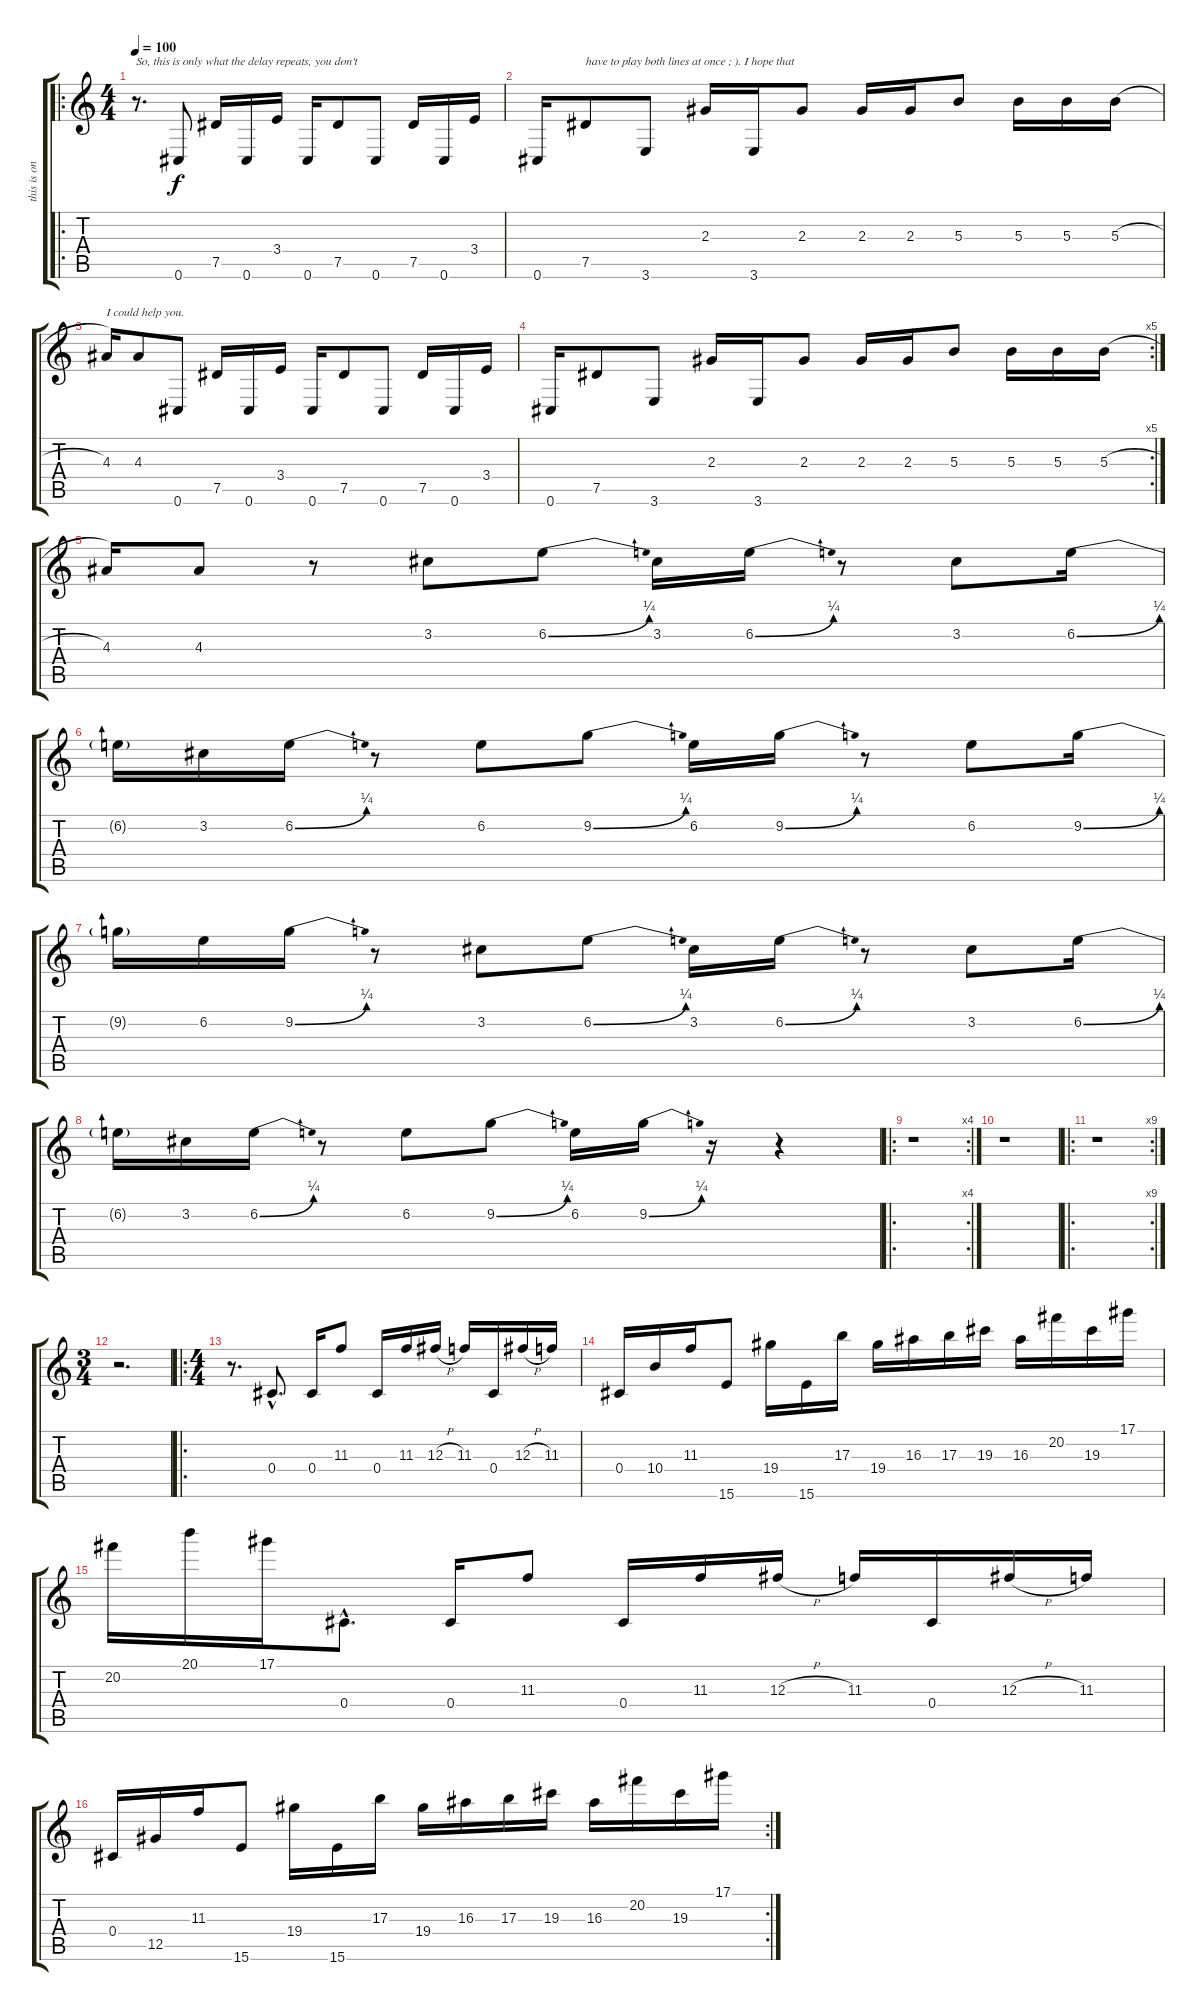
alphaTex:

\track ("this is only what the delay repeats" "this is on") {instrument electricguitarclean}
\staff {score tabs}
\tuning (Eb4 Bb3 Gb3 Db3 Ab2 Db2) {hide}
\ro
\ts (4 4)
\tempo 100
\clef g2
\ks c
r.8{d txt "So, this is only what the delay repeats, you don't" dy f instrument electricguitarclean} 0.6.8 7.5.16 0.6.16 3.4.16 0.6.16 7.5.8 0.6.8 7.5.16 0.6.16 3.4.16 |
0.6.16 7.5.8{txt "have to play both lines at once ; ). I hope that"} 3.6.8 2.3.16 3.6.16 2.3.8 2.3.16 2.3.16 5.3.8 5.3.16 5.3.16 5.3{h}.16 |
4.3.16{txt "I could help you."} 4.3.8 0.6.8 7.5.16 0.6.16 3.4.16 0.6.16 7.5.8 0.6.8 7.5.16 0.6.16 3.4.16 |
\rc 5
0.6.16 7.5.8 3.6.8 2.3.16 3.6.16 2.3.8 2.3.16 2.3.16 5.3.8 5.3.16 5.3.16 5.3{h}.16 |
4.3.16 4.3.8 r.8 3.2.8 6.2{be (bend 0 0 60 1)}.8 3.2.16 6.2{be (bend 0 0 60 1)}.16 r.8 3.2.8 6.2{be (bend 0 0 60 1)}.16 |
6.2{t}.16 3.2.16 6.2{be (bend 0 0 60 1)}.16 r.8 6.2.8 9.2{be (bend 0 0 60 1)}.8 6.2.16 9.2{be (bend 0 0 60 1)}.16 r.8 6.2.8 9.2{be (bend 0 0 60 1)}.16 |
9.2{t}.16 6.2.16 9.2{be (bend 0 0 60 1)}.16 r.8 3.2.8 6.2{be (bend 0 0 60 1)}.8 3.2.16 6.2{be (bend 0 0 60 1)}.16 r.8 3.2.8 6.2{be (bend 0 0 60 1)}.16 |
6.2{t}.16 3.2.16 6.2{be (bend 0 0 60 1)}.16 r.8 6.2.8 9.2{be (bend 0 0 60 1)}.8 6.2.16 9.2{be (bend 0 0 60 1)}.16 r.16 r.4 |
\ro
\rc 4
r.1 |
r.1 |
\ro
\rc 9
r.1 |
\ts (3 4)
r.2{d} |
\ro
\ts (4 4)
r.8{d} 0.4{hac}.8{d} 0.4.16 11.3.8 0.4.16 11.3.16 12.3{h}.16 11.3.16 0.4.16 12.3{h}.16 11.3.16 |
0.4.16 10.4.16 11.3.16 15.6.8 19.4.16 15.6.16 17.3.16 19.4.16 16.3.16 17.3.16 19.3.16 16.3.16 20.2.16 19.3.16 17.1.16 |
20.2.16 20.1.16 17.1.16 0.4{hac}.8{d} 0.4.16 11.3.8 0.4.16 11.3.16 12.3{h}.16 11.3.16 0.4.16 12.3{h}.16 11.3.16 |
\rc 2
0.4.16 12.5.16 11.3.16 15.6.8 19.4.16 15.6.16 17.3.16 19.4.16 16.3.16 17.3.16 19.3.16 16.3.16 20.2.16 19.3.16 17.1.16
